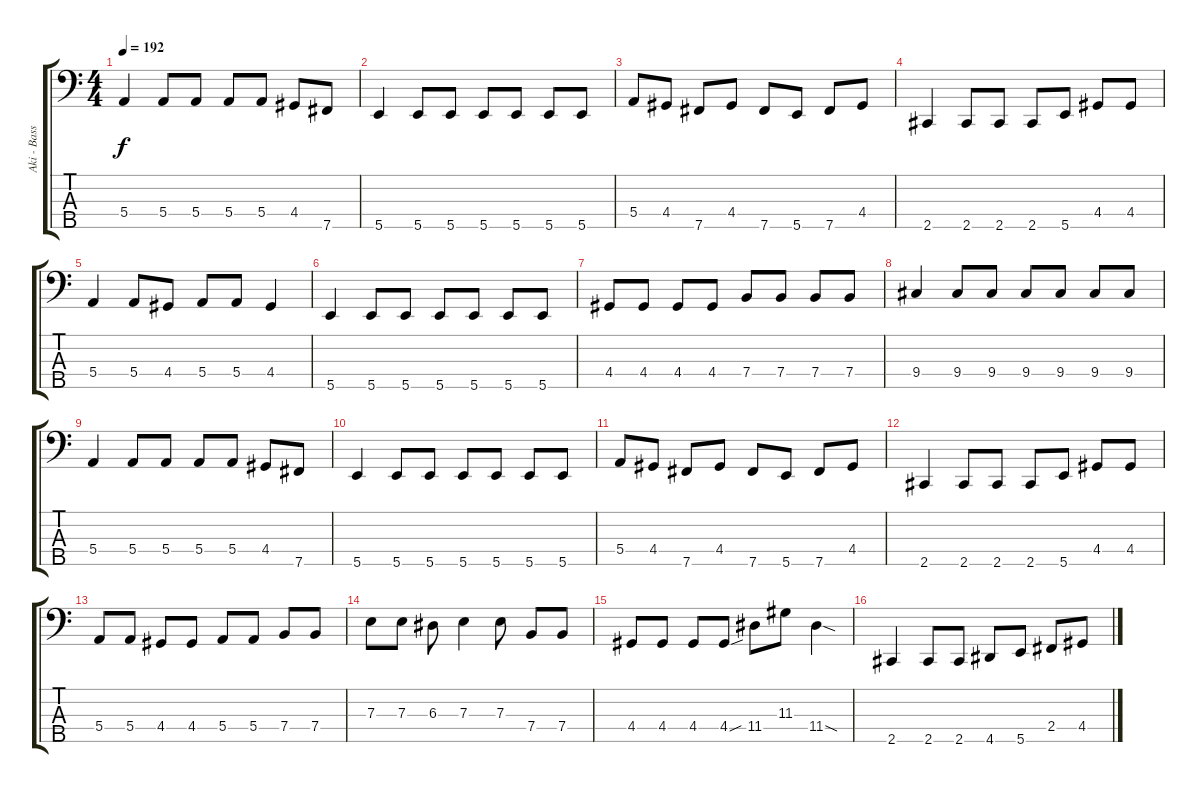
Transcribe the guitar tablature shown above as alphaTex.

\track ("Aki - Bass" "Aki - Bass") {instrument electricbassfinger}
\staff {score tabs}
\tuning (G2 D2 A1 E1 B0) {hide}
\ts (4 4)
\tempo 192
\clef f4
\ks c
5.4.4{dy f} 5.4.8 5.4.8 5.4.8 5.4.8 4.4.8 7.5.8 |
5.5.4 5.5.8 5.5.8 5.5.8 5.5.8 5.5.8 5.5.8 |
5.4.8 4.4.8 7.5.8 4.4.8 7.5.8 5.5.8 7.5.8 4.4.8 |
2.5.4 2.5.8 2.5.8 2.5.8 5.5.8 4.4.8 4.4.8 |
5.4.4 5.4.8 4.4.8 5.4.8 5.4.8 4.4.4 |
5.5.4 5.5.8 5.5.8 5.5.8 5.5.8 5.5.8 5.5.8 |
4.4.8 4.4.8 4.4.8 4.4.8 7.4.8 7.4.8 7.4.8 7.4.8 |
9.4.4 9.4.8 9.4.8 9.4.8 9.4.8 9.4.8 9.4.8 |
5.4.4 5.4.8 5.4.8 5.4.8 5.4.8 4.4.8 7.5.8 |
5.5.4 5.5.8 5.5.8 5.5.8 5.5.8 5.5.8 5.5.8 |
5.4.8 4.4.8 7.5.8 4.4.8 7.5.8 5.5.8 7.5.8 4.4.8 |
2.5.4 2.5.8 2.5.8 2.5.8 5.5.8 4.4.8 4.4.8 |
5.4.8 5.4.8 4.4.8 4.4.8 5.4.8 5.4.8 7.4.8 7.4.8 |
7.3.8 7.3.8 6.3.8 7.3.4 7.3.8 7.4.8 7.4.8 |
4.4.8 4.4.8 4.4.8 4.4{sou}.8 11.4.8 11.3.8 11.4{sod}.4 |
2.5.4 2.5.8 2.5.8 4.5.8 5.5.8 2.4.8 4.4.8
